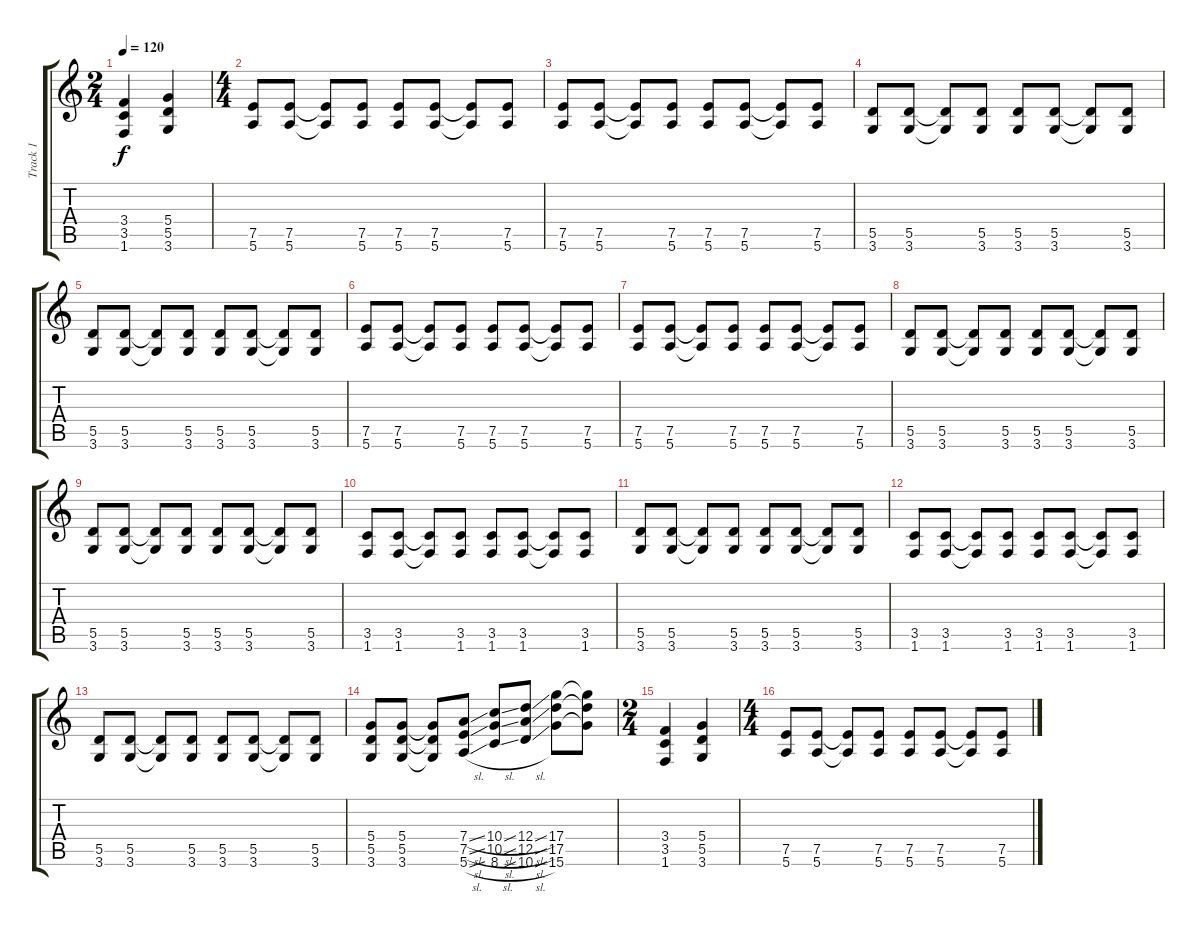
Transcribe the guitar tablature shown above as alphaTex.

\track ("Track 1" "Track 1") {instrument electricguitarclean}
\staff {score tabs}
\tuning (E4 B3 G3 D3 A2 E2) {hide}
\ts (2 4)
\tempo 120
\clef g2
\ks c
(3.4 3.5 1.6).4{dy f} (5.4 5.5 3.6).4 |
\ts (4 4)
(7.5 5.6).8 (7.5 5.6).8 (7.5{t} 5.6{t}).8 (7.5 5.6).8 (7.5 5.6).8 (7.5 5.6).8 (7.5{t} 5.6{t}).8 (7.5 5.6).8 |
(7.5 5.6).8 (7.5 5.6).8 (7.5{t} 5.6{t}).8 (7.5 5.6).8 (7.5 5.6).8 (7.5 5.6).8 (7.5{t} 5.6{t}).8 (7.5 5.6).8 |
(5.5 3.6).8 (5.5 3.6).8 (5.5{t} 3.6{t}).8 (5.5 3.6).8 (5.5 3.6).8 (5.5 3.6).8 (5.5{t} 3.6{t}).8 (5.5 3.6).8 |
(5.5 3.6).8 (5.5 3.6).8 (5.5{t} 3.6{t}).8 (5.5 3.6).8 (5.5 3.6).8 (5.5 3.6).8 (5.5{t} 3.6{t}).8 (5.5 3.6).8 |
(7.5 5.6).8 (7.5 5.6).8 (7.5{t} 5.6{t}).8 (7.5 5.6).8 (7.5 5.6).8 (7.5 5.6).8 (7.5{t} 5.6{t}).8 (7.5 5.6).8 |
(7.5 5.6).8 (7.5 5.6).8 (7.5{t} 5.6{t}).8 (7.5 5.6).8 (7.5 5.6).8 (7.5 5.6).8 (7.5{t} 5.6{t}).8 (7.5 5.6).8 |
(5.5 3.6).8 (5.5 3.6).8 (5.5{t} 3.6{t}).8 (5.5 3.6).8 (5.5 3.6).8 (5.5 3.6).8 (5.5{t} 3.6{t}).8 (5.5 3.6).8 |
(5.5 3.6).8 (5.5 3.6).8 (5.5{t} 3.6{t}).8 (5.5 3.6).8 (5.5 3.6).8 (5.5 3.6).8 (5.5{t} 3.6{t}).8 (5.5 3.6).8 |
(3.5 1.6).8 (3.5 1.6).8 (3.5{t} 1.6{t}).8 (3.5 1.6).8 (3.5 1.6).8 (3.5 1.6).8 (3.5{t} 1.6{t}).8 (3.5 1.6).8 |
(5.5 3.6).8 (5.5 3.6).8 (5.5{t} 3.6{t}).8 (5.5 3.6).8 (5.5 3.6).8 (5.5 3.6).8 (5.5{t} 3.6{t}).8 (5.5 3.6).8 |
(3.5 1.6).8 (3.5 1.6).8 (3.5{t} 1.6{t}).8 (3.5 1.6).8 (3.5 1.6).8 (3.5 1.6).8 (3.5{t} 1.6{t}).8 (3.5 1.6).8 |
(5.5 3.6).8 (5.5 3.6).8 (5.5{t} 3.6{t}).8 (5.5 3.6).8 (5.5 3.6).8 (5.5 3.6).8 (5.5{t} 3.6{t}).8 (5.5 3.6).8 |
(5.4 5.5 3.6).8 (5.4 5.5 3.6).8 (5.4{t} 5.5{t} 3.6{t}).8 (7.4{sl} 7.5{sl} 5.6{sl}).8 (10.4{sl} 10.5{sl} 8.6{sl}).8 (12.4{sl} 12.5{sl} 10.6{sl}).8 (17.4 17.5 15.6).8 (17.4{t} 17.5{t} 15.6{t}).8 |
\ts (2 4)
(3.4 3.5 1.6).4 (5.4 5.5 3.6).4 |
\ts (4 4)
(7.5 5.6).8 (7.5 5.6).8 (7.5{t} 5.6{t}).8 (7.5 5.6).8 (7.5 5.6).8 (7.5 5.6).8 (7.5{t} 5.6{t}).8 (7.5 5.6).8
